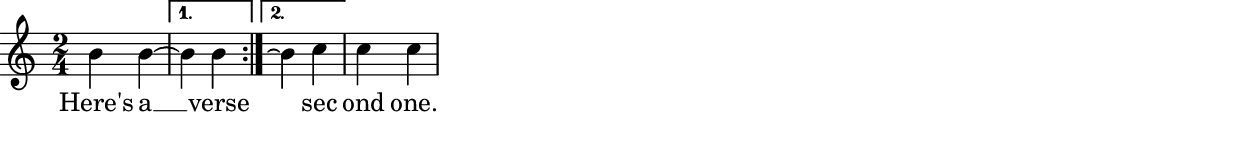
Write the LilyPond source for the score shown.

%% Generated by lilypond-book
%% Options: [exampleindent=10.16\mm,indent=0\mm,line-width=160\mm,quote]
\include "lilypond-book-preamble.ly"


% ****************************************************************
% Start cut-&-pastable-section
% ****************************************************************

#(ly:set-option 'eps-box-padding 3.000000)



\paper {
  indent = 0\mm
  line-width = 160\mm
  % offset the left padding, also add 1mm as lilypond creates cropped
  % images with a little space on the right
  line-width = #(- line-width (* mm  3.000000) (* mm 1))
  line-width = 160\mm - 2.0 * 10.16\mm
  % offset the left padding, also add 1mm as lilypond creates cropped
  % images with a little space on the right
  line-width = #(- line-width (* mm  3.000000) (* mm 1))
}

\layout {
  
}




% ****************************************************************
% ly snippet:
% ****************************************************************
\sourcefileline 1547
\score {
  <<
    \new Staff {
      \time 2/4
      \new Voice = "melody" {
        \relative {
          \set melismaBusyProperties = #'()
          \repeat volta 2 { b'4 b ~}
          \alternative {
            \volta 1 { b b }
            \volta 2 { b \repeatTie c }
          }
          \unset melismaBusyProperties
          c4 c
        }
      }
    }
    \new Lyrics {
      \lyricsto "melody" {
        \repeat volta 2 { Here's a __ }
        \alternative {
          \volta 1 { \skip 1 verse }
          \volta 2 { \skip 1 sec }
        }
        ond one.
      }
    }
  >>
}



% ****************************************************************
% end ly snippet
% ****************************************************************
